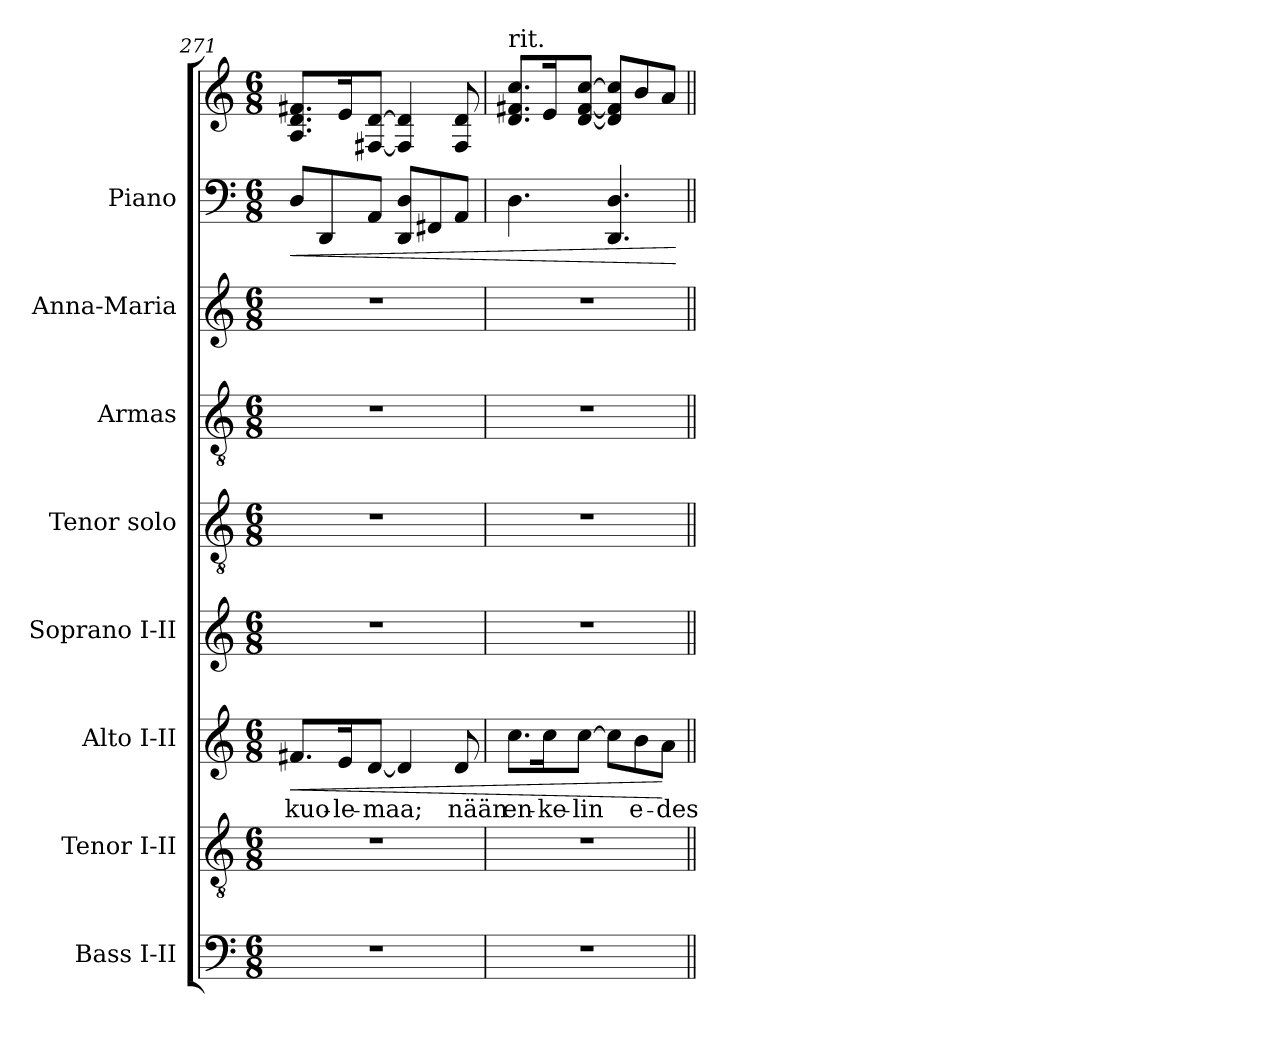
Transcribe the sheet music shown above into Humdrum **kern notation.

**kern	**kern	**kern	**text	**dynam	**kern	**kern	**kern	**kern	**kern	**kern	**dynam
*part8	*part7	*part6	*part6	*part6	*part5	*part4	*part3	*part2	*part1	*part1	*part1
*staff9	*staff8	*staff7	*staff7	*staff7	*staff6	*staff5	*staff4	*staff3	*staff2	*staff1	*staff1/2
*I"Bass I-II	*I"Tenor I-II	*I"Alto I-II	*	*	*I"Soprano I-II	*I"Tenor solo	*I"Armas	*I"Anna-Maria	*I"Piano	*	*
*I'B.	*I'T.	*I'A.	*	*	*I'S.	*I'T. Solo	*I'Armas	*I'A-M	*I'Pno.	*	*
!!LO:LB:g=z
*clefF4	*clefGv2	*clefG2	*	*	*clefG2	*clefGv2	*clefGv2	*clefG2	*clefF4	*clefG2	*
*	*ITrd7c12	*	*	*	*	*ITrd7c12	*ITrd7c12	*	*	*	*
*k[]	*k[]	*k[]	*	*	*k[]	*k[]	*k[]	*k[]	*k[]	*k[]	*
*C:	*C:	*C:	*	*	*C:	*C:	*C:	*C:	*C:	*C:	*
*M6/8	*M6/8	*M6/8	*	*	*M6/8	*M6/8	*M6/8	*M6/8	*M6/8	*M6/8	*
=271	=271	=271	=271	=271	=271	=271	=271	=271	=271	=271	=271
!LO:N:vis=1	!LO:N:vis=1	!	!	!	!	!	!	!	!	!	!
!	!	!	!LO:LY:b:color=#000000	!LO:HP:b	!LO:N:vis=1	!LO:N:vis=1	!LO:N:vis=1	!LO:N:vis=1	!	!	!LO:HP:b=2
2.r	2.r	8.f#Xi/L	kuo-	<	2.r	2.r	2.r	2.r	8Di/L	8.Ai/ 8.di 8.f#XiL	<
.	.	.	.	.	.	.	.	.	8DDi/	.	.
!	!	!	!LO:LY:b:color=#000000	!	!	!	!	!	!	!	!
.	.	16ei/k	-le-	.	.	.	.	.	.	16ei/k	.
!	!	!	!LO:LY:b:color=#000000	!	!	!	!	!	!	!	!
.	.	[<8di/J	-maa;	.	.	.	.	.	8AAi/J	[<8F#Xi/ [>8diJ	.
.	.	4di/]	.	.	.	.	.	.	8DDi/ 8DiL	4F#i/] 4di]	.
.	.	.	.	.	.	.	.	.	8FF#Xi/	.	.
!	!	!	!LO:LY:b:color=#000000	!	!	!	!	!	!	!	!
.	.	8di/	nään	.	.	.	.	.	8AAi/J	8F#i/ 8di	.
=272	=272	=272	=272	=272	=272	=272	=272	=272	=272	=272	=272
!LO:N:vis=1	!LO:N:vis=1	!	!	!	!	!	!	!	!	!	!
!	!	!	!	!	!	!	!	!	!	!LO:TX:t=rit.	!
!	!	!	!LO:LY:b:color=#000000	!	!LO:N:vis=1	!LO:N:vis=1	!LO:N:vis=1	!LO:N:vis=1	!	!	!
2.r	2.r	8.cci\L	en-	.	2.r	2.r	2.r	2.r	4.Di\	8.di/ 8.f#Xi 8.cciL	.
!	!	!	!LO:LY:b:color=#000000	!	!	!	!	!	!	!	!
.	.	16cci\k	-ke-	.	.	.	.	.	.	16ei/k	.
!	!	!	!LO:LY:b:color=#000000	!	!	!	!	!	!	!	!
.	.	[>8cci\J	-lin	.	.	.	.	.	.	[<8di/ [<8f#i [>8cciJ	.
.	.	8cci\L]	.	.	.	.	.	.	4.DDi/ 4.Di	8di/] 8f#i] 8cci]L	.
!	!	!	!LO:LY:b:color=#000000	!	!	!	!	!	!	!	!
.	.	8bi\	e-	.	.	.	.	.	.	8bi/	.
!	!	!	!LO:LY:b:color=#000000	!	!	!	!	!	!	!	!
.	.	8ai\J	-des-	[	.	.	.	.	.	8ai/J	.
.	.	.	.	.	.	.	.	.	.	.	[
=||	=||	=||	=||	=||	=||	=||	=||	=||	=||	=||	=||
*-	*-	*-	*-	*-	*-	*-	*-	*-	*-	*-	*-
